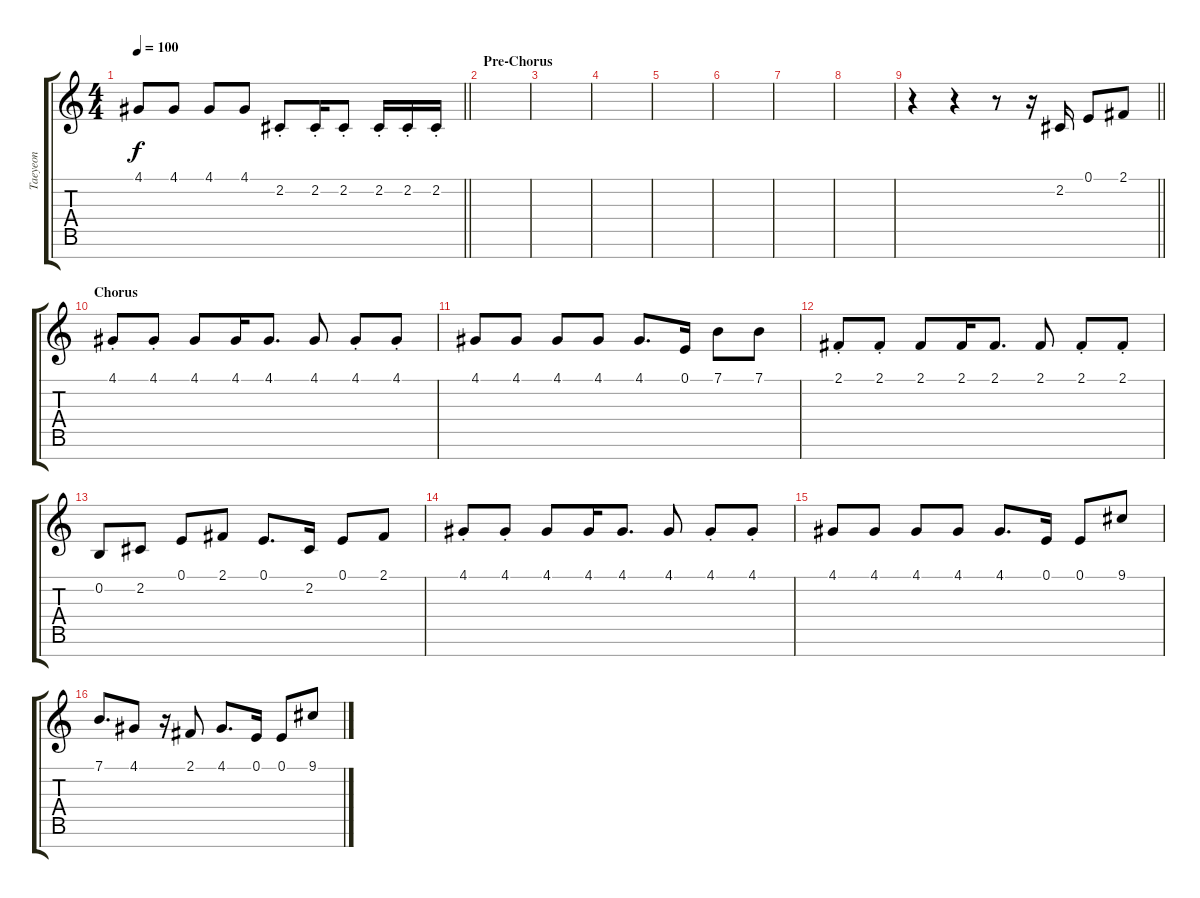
\track ("Taeyeon" "Taeyeon") {instrument flute}
\staff {score tabs}
\tuning (E4 B3 G3 D3 A2 E2 B1) {hide}
\ts (4 4)
\tempo 100
\clef g2
\barLineRight lightlight
\ks c
4.1.8{dy f} 4.1.8 4.1.8 4.1.8 2.2{st}.8 2.2{st}.16 2.2{st}.8 2.2{st}.16 2.2{st}.16 2.2{st}.16 |
\section ("" "Pre-Chorus")
|
|
|
|
|
|
|
\barLineRight lightlight
r.4 r.4 r.8 r.16 2.2.16 0.1.8 2.1.8 |
\section ("" "Chorus")
4.1{st}.8 4.1{st}.8 4.1.8 4.1.16 4.1.8{d} 4.1.8 4.1{st}.8 4.1{st}.8 |
4.1.8 4.1.8 4.1.8 4.1.8 4.1.8{d} 0.1.16 7.1.8 7.1.8 |
2.1{st}.8 2.1{st}.8 2.1.8 2.1.16 2.1.8{d} 2.1.8 2.1{st}.8 2.1{st}.8 |
0.2.8 2.2.8 0.1.8 2.1.8 0.1.8{d} 2.2.16 0.1.8 2.1.8 |
4.1{st}.8 4.1{st}.8 4.1.8 4.1.16 4.1.8{d} 4.1.8 4.1{st}.8 4.1{st}.8 |
4.1.8 4.1.8 4.1.8 4.1.8 4.1.8{d} 0.1.16 0.1.8 9.1.8 |
7.1.8{d} 4.1.8 r.16 2.1.8 4.1.8{d} 0.1.16 0.1.8 9.1.8
